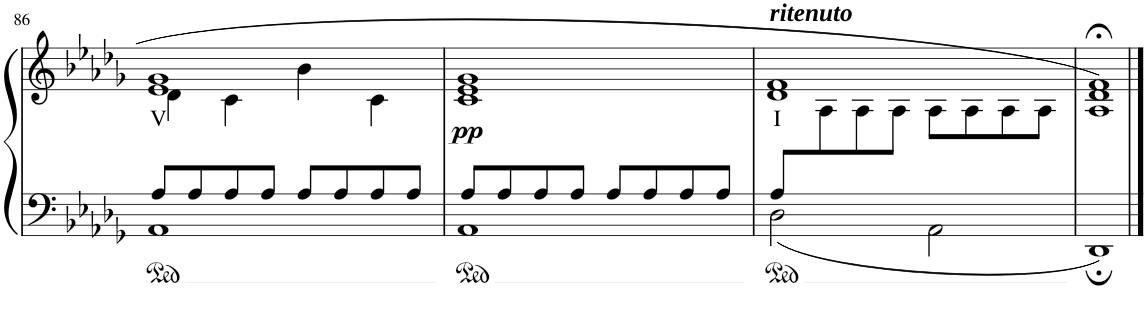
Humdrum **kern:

**kern	**kern	**text	**dynam
*part1	*part1	*part1	*part1
*staff2	*staff1	*staff1	*staff1/2
*I"Piano	*	*	*
*I'Pno	*	*	*
!!LO:PB:g=z
*clefF4	*clefG2	*	*
*k[b-e-a-d-g-]	*k[b-e-a-d-g-]	*	*
*M4/4	*M4/4	*	*
*met(c)	*met(c)	*	*
=86	=86	=86	=86
*^	*	*	*
!	!	!	!LO:LY:b	!
*	*	*^	*	*
8A-/L	1AA-	1e- 1g-	4d-\	V	.
8A-/	.	.	.	.	.
8A-/	.	.	4c\	.	.
8A-/J	.	.	.	.	.
8A-/L	.	.	4b-\	.	.
8A-/	.	.	.	.	.
8A-/	.	.	4c\	.	.
8A-/J	.	.	.	.	.
*	*	*v	*v	*	*
=87	=87	=87	=87	=87
!	!	!	!	!LO:DY:b
8A-/L	1AA-	1c 1e- 1g-	.	pp
8A-/	.	.	.	.
8A-/	.	.	.	.
8A-/J	.	.	.	.
8A-/L	.	.	.	.
8A-/	.	.	.	.
8A-/	.	.	.	.
8A-/J	.	.	.	.
=88	=88	=88	=88	=88
!	!	!LO:TX:a:Bi:t=ritenuto	!	!
!	!	!	!LO:LY:b	!
*	*	*^	*	*
8A-/L	2D-\	1d- 1f	8ryy	I	.
2..ryy	.	.	8A-\	.	.
.	.	.	8A-\	.	.
.	.	.	8A-\J	.	.
.	2AA-\	.	8A-\L	.	.
.	.	.	8A-\	.	.
.	.	.	8A-\	.	.
.	.	.	8A-\J	.	.
*v	*v	*	*	*	*
*	*v	*v	*	*
=89	=89	=89	=89
1DD-;	1A-;< 1d-;< 1f;<	.	.
==	==	==	==
*-	*-	*-	*-
